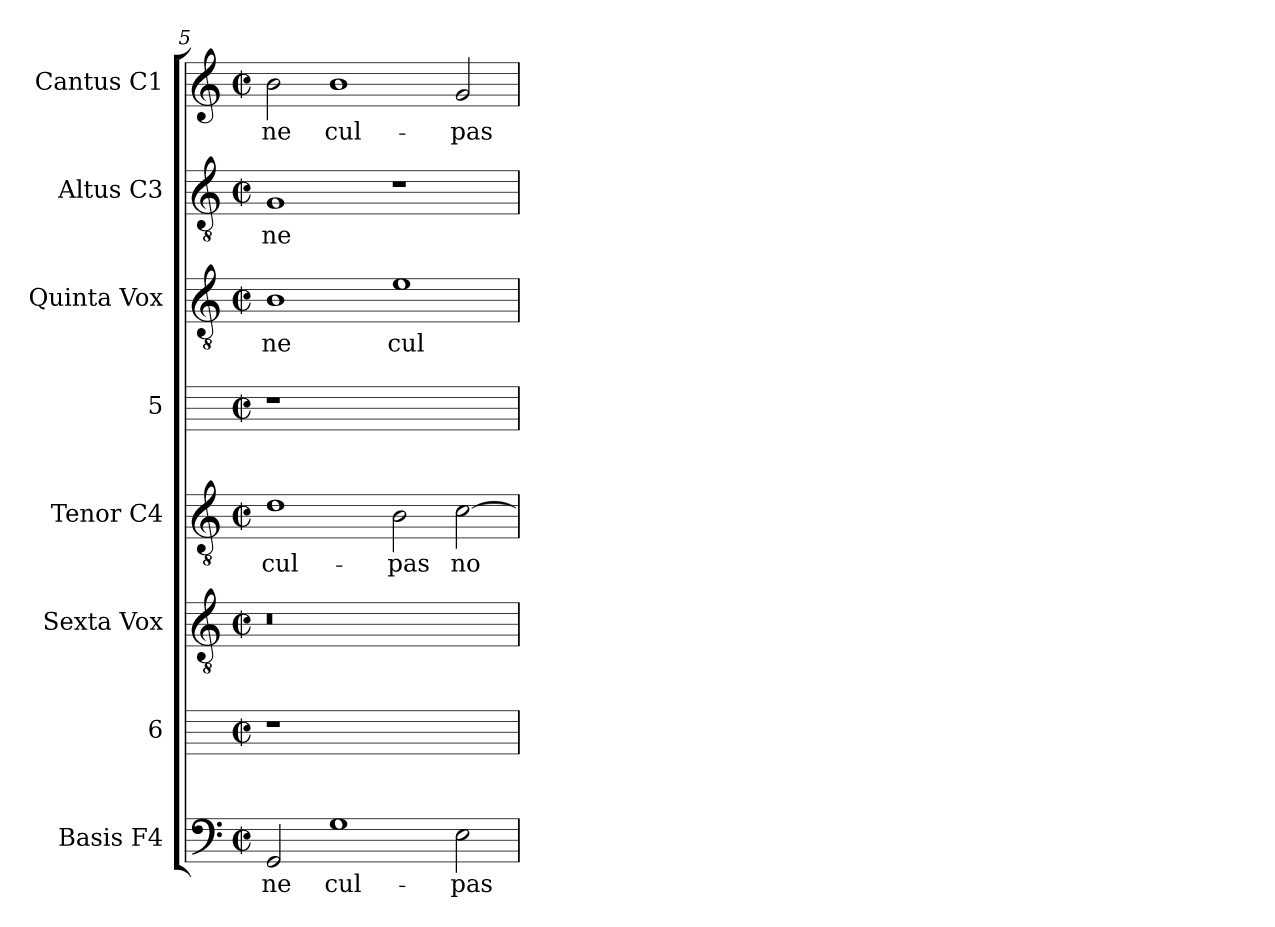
**kern	**text	**kern	**kern	**kern	**text	**kern	**kern	**text	**kern	**text	**kern	**text
*part8	*part8	*part7	*part6	*part5	*part5	*part4	*part3	*part3	*part2	*part2	*part1	*part1
*staff8	*staff8	*staff7	*staff6	*staff5	*staff5	*staff4	*staff3	*staff3	*staff2	*staff2	*staff1	*staff1
*I"Basis  F4	*	*I"6	*I"Sexta  Vox	*I"Tenor  C4	*	*I"5	*I"Quinta  Vox	*	*I"Altus  C3	*	*I"Cantus  C1	*
*I'B	*	*	*	*I'T	*	*	*	*	*I'A	*	*I'C	*
*clefF4	*	*	*clefGv2	*clefGv2	*	*	*clefGv2	*	*clefGv2	*	*clefG2	*
*k[]	*	*k[]	*k[]	*k[]	*	*k[]	*k[]	*	*k[]	*	*k[]	*
*C:	*	*C:	*C:	*C:	*	*C:	*C:	*	*C:	*	*C:	*
*M2/2	*	*M2/2	*M2/2	*M2/2	*	*M2/2	*M2/2	*	*M2/2	*	*M2/2	*
*met(c|)	*	*met(c|)	*met(c|)	*met(c|)	*	*met(c|)	*met(c|)	*	*met(c|)	*	*met(c|)	*
=5	=5	=5	=5	=5	=5	=5	=5	=5	=5	=5	=5	=5
!	!LO:LY:b:cj	!	!	!	!LO:LY:b:cj	!	!	!LO:LY:b:cj	!	!LO:LY:b:cj	!	!LO:LY:b:cj
2GG/	-ne	1r	0r	1d	cul-	1r	1B	-ne	1G	-ne	2b\	-ne
!	!LO:LY:b:cj	!	!	!	!	!	!	!	!	!	!	!LO:LY:b:cj
1G	cul-	.	.	.	.	.	.	.	.	.	1b	cul-
!	!	!	!	!	!LO:LY:b:cj	!	!	!LO:LY:b:cj	!	!	!	!
.	.	1ryy	.	2B\	-pas	1ryy	1e	cul-	1r	.	.	.
!	!LO:LY:b:cj	!	!	!	!LO:LY:b:cj	!	!	!	!	!	!	!LO:LY:b:cj
2E\	-pas	.	.	[<2c\	no-	.	.	.	.	.	2g/	-pas
=	=	=	=	=	=	=	=	=	=	=	=	=
*-	*-	*-	*-	*-	*-	*-	*-	*-	*-	*-	*-	*-
